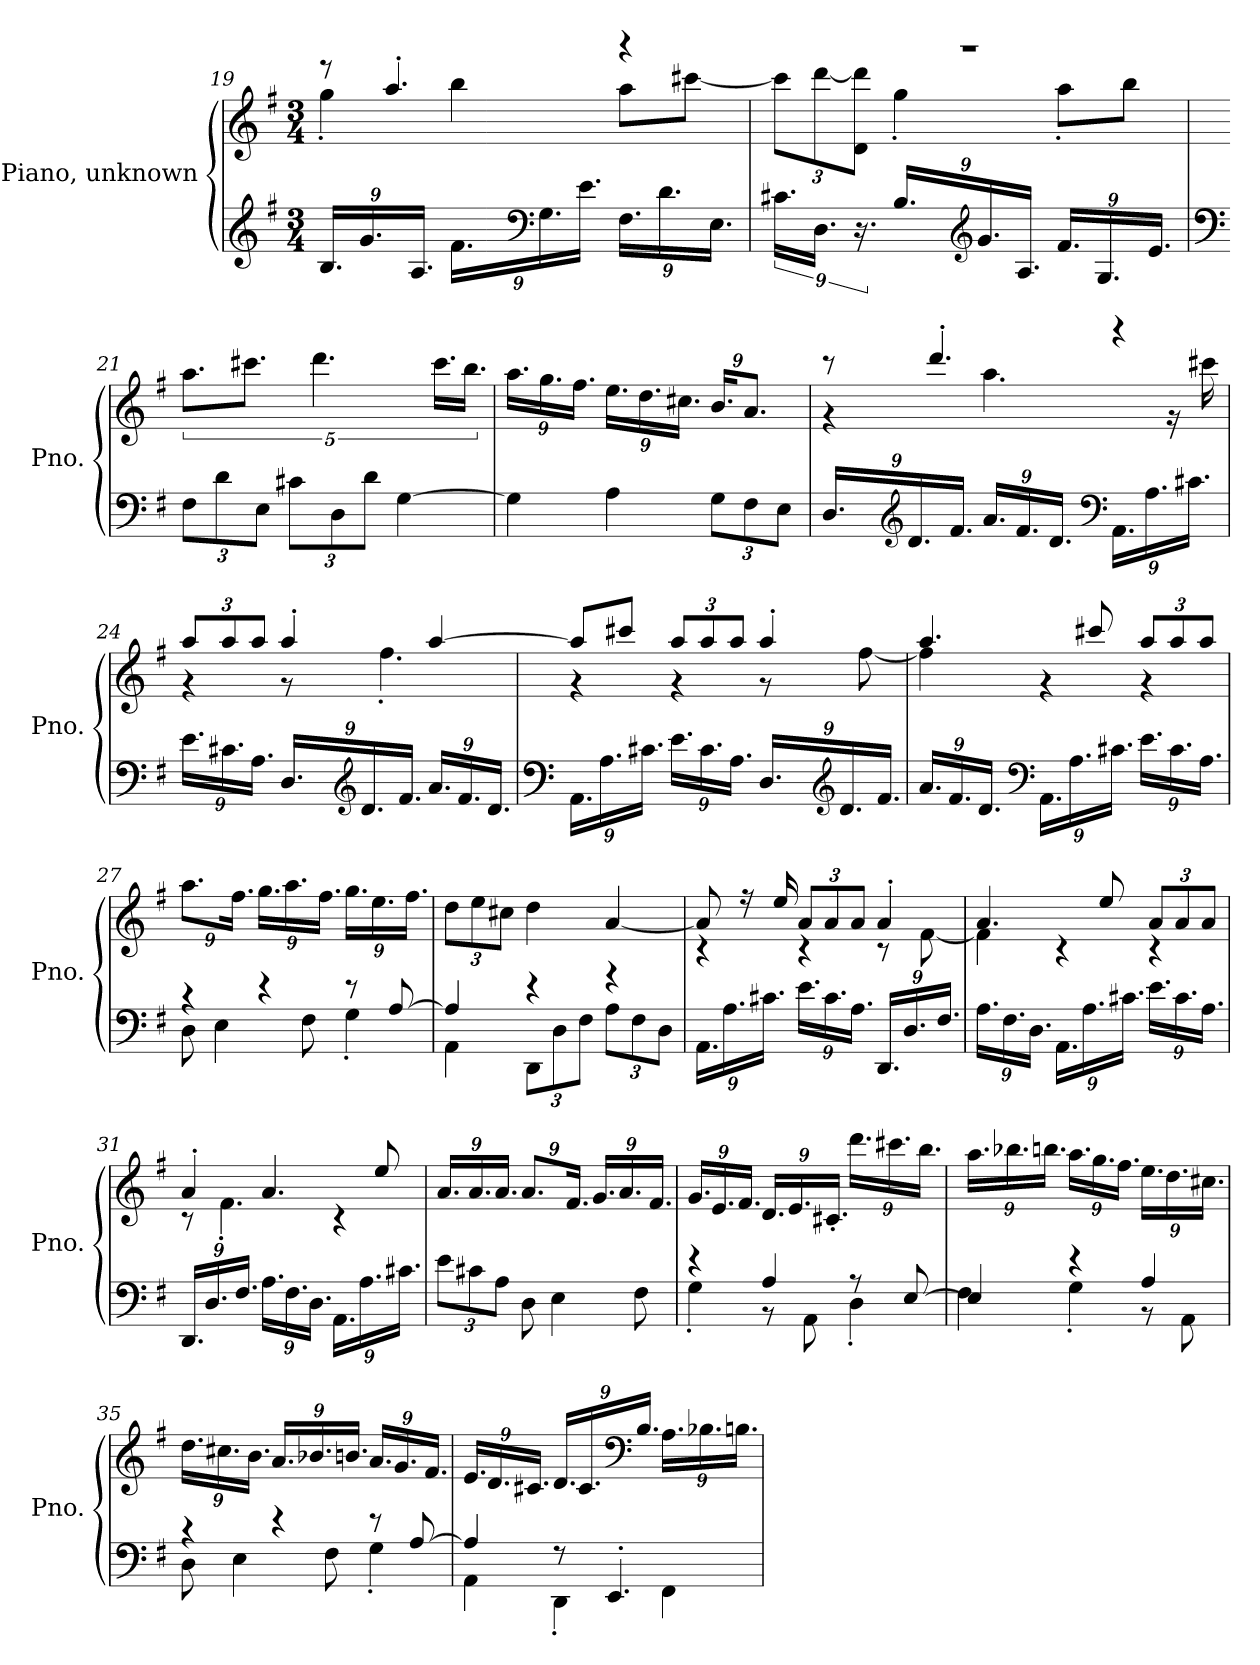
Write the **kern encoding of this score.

**kern	**kern
*part1	*part1
*staff2	*staff1
*I"Piano, unknown	*
*I'Pno.	*
!!LO:PB:g=z
*clefG2	*clefG2
*k[f#]	*k[f#]
*M3/4	*M3/4
*Xbrackettup	*
=19	=19
*	*^
18.B/LL	8r	4gg'\
18.g/	.	.
.	4.aa'/	.
18.A/JJ	.	.
18.f#\LL	.	4bb\
*clefF4	*	*
18.G\	.	.
18.e\JJ	.	.
18.F#\LL	4r	8aa\L
18.d\	.	.
.	.	[8ccc#X\J
18.E\JJ	.	.
=20	=20	=20
*brackettup	*	*Xbrackettup
18.c#X\LL	2.r	12ccc#\L]
18.D\JJ	.	[12ddd\
18.r	.	12d\ 12ddd\]J
18.B/LL	.	4gg'\
*clefG2	*	*
18.g/	.	.
18.A/JJ	.	.
18.f#/LL	.	8aa'\L
18.G/	.	.
.	.	8bb\J
18.e/JJ	.	.
*	*v	*v
=21	=21
*clefF4	*
*Xbrackettup	*brackettup
12F#\L	10.aa\L
12d\	.
.	10.ccc#X\J
12E\J	.
12c#X\L	.
.	5.ddd\
12D\	.
12d\J	.
[4G\	.
.	20.ccc#\LL
.	20.bb\JJ
!!LO:LB:g=z
=22	=22
*	*Xbrackettup
4G\]	18.aa\LL
.	18.gg\
.	18.ff#\JJ
4A\	18.ee\LL
.	18.dd\
.	18.cc#X\JJ
12G\L	18.b/KL
12F#\	9.a/J
12E\J	.
=23	=23
*	*^
18.D/LL	8r	4r
*clefG2	*	*
18.d/	.	.
.	4.ddd'/	.
18.f#/JJ	.	.
18.a/LL	.	4.aa\
18.f#/	.	.
18.d/JJ	.	.
*clefF4	*	*
18.AA\LL	4r	.
18.A\	.	.
.	.	16r
18.c#X\JJ	.	.
.	.	16ccc#X\
!!LO:LB:g=z	!!
=24	=24	=24
18.e\LL	12aa/L	4r
18.c#X\	12aa/	.
18.A\JJ	12aa/J	.
18.D/LL	4aa'/	8r
*clefG2	*	*
18.d/	.	.
.	.	4.ff#'\
18.f#/JJ	.	.
18.a/LL	[4aa/	.
18.f#/	.	.
18.d/JJ	.	.
=25	=25	=25
*clefF4	*	*
18.AA\LL	8aa/L]	4r
18.A\	.	.
.	8ccc#X/J	.
18.c#X\JJ	.	.
18.e\LL	12aa/L	4r
18.c#\	12aa/	.
18.A\JJ	12aa/J	.
18.D/LL	4aa'/	8r
*clefG2	*	*
18.d/	.	.
.	.	[8ff#\
18.f#/JJ	.	.
!!LO:LB:g=z	!!
=26	=26	=26
18.a/LL	4.aa/	4ff#\]
18.f#/	.	.
18.d/JJ	.	.
*clefF4	*	*
18.AA\LL	.	4r
18.A\	.	.
.	8ccc#X/	.
18.c#X\JJ	.	.
18.e\LL	12aa/L	4r
18.c#\	12aa/	.
18.A\JJ	12aa/J	.
*	*v	*v
=27	=27
*^	*
4r	8D\	9.aa\L
.	4E\	.
.	.	18.ff#\Jk
4r	.	18.gg\LL
.	.	18.aa\
.	8F#\	.
.	.	18.ff#\JJ
8r	4G'\	18.gg\LL
.	.	18.ee\
[8A/	.	.
.	.	18.ff#\JJ
=28	=28	=28
4A/]	4AA\	12dd\L
.	.	12ee\
.	.	12cc#X\J
4r	12DD\L	4dd\
.	12D\	.
.	12F#\J	.
4r	12A\L	[4a/
.	12F#\	.
.	12D\J	.
*v	*v	*
!!LO:LB:g=z
=29	=29
*	*^
18.AA\LL	8a/]	4r
18.A\	.	.
.	16r	.
18.c#X\JJ	.	.
.	16ee/	.
18.e\LL	12a/L	4r
18.c#\	12a/	.
18.A\JJ	12a/J	.
18.DD/LL	4a'/	8r
18.D/	.	.
.	.	[8f#\
18.F#/JJ	.	.
=30	=30	=30
18.A\LL	4.a/	4f#\]
18.F#\	.	.
18.D\JJ	.	.
18.AA\LL	.	4r
18.A\	.	.
.	8ee/	.
18.c#X\JJ	.	.
18.e\LL	12a/L	4r
18.c#\	12a/	.
18.A\JJ	12a/J	.
=31	=31	=31
18.DD/LL	4a'/	8r
18.D/	.	.
.	.	4.f#'\
18.F#/JJ	.	.
18.A\LL	4.a/	.
18.F#\	.	.
18.D\JJ	.	.
18.AA\LL	.	4r
18.A\	.	.
.	8ee/	.
18.c#X\JJ	.	.
*	*v	*v
!!LO:LB:g=z
=32	=32
12e\L	18.a/LL
12c#X\	18.a/
12A\J	18.a/JJ
8D\	9.a/L
4E\	.
.	18.f#/Jk
.	18.g/LL
.	18.a/
8F#\	.
.	18.f#/JJ
=33	=33
*^	*
4r	4G'\	18.g/LL
.	.	18.e/
.	.	18.f#/JJ
4A/	8r	18.d/LL
.	.	18.e/
.	8AA\	.
.	.	18.c#X'/JJ
8r	4D'\	18.ddd\LL
.	.	18.ccc#X\
[8E/	.	.
.	.	18.bb\JJ
=34	=34	=34
4E/]	4F#\	18.aa\LL
.	.	18.bb-X\
.	.	18.bbn\JJ
4r	4G'\	18.aa\LL
.	.	18.gg\
.	.	18.ff#\JJ
4A/	8r	18.ee\LL
.	.	18.dd\
.	8AA\	.
.	.	18.cc#X\JJ
!!LO:PB:g=z
=35	=35	=35
4r	8D\	18.dd\LL
.	.	18.cc#X\
.	4E\	.
.	.	18.b\JJ
4r	.	18.a/LL
.	.	18.b-X/
.	8F#\	.
.	.	18.bn/JJ
8r	4G'\	18.a/LL
.	.	18.g/
[8A/	.	.
.	.	18.f#/JJ
=36	=36	=36
4A/]	4AA\	18.e/LL
.	.	18.d/
.	.	18.c#X/JJ
8r	4DD'\	18.d/LL
.	.	18.c#/
4.EE'/	.	.
*	*	*clefF4
.	.	18.B/JJ
.	4FF#\	18.A\LL
.	.	18.B-X\
.	.	18.Bn\JJ
*v	*v	*
=	=
*-	*-
